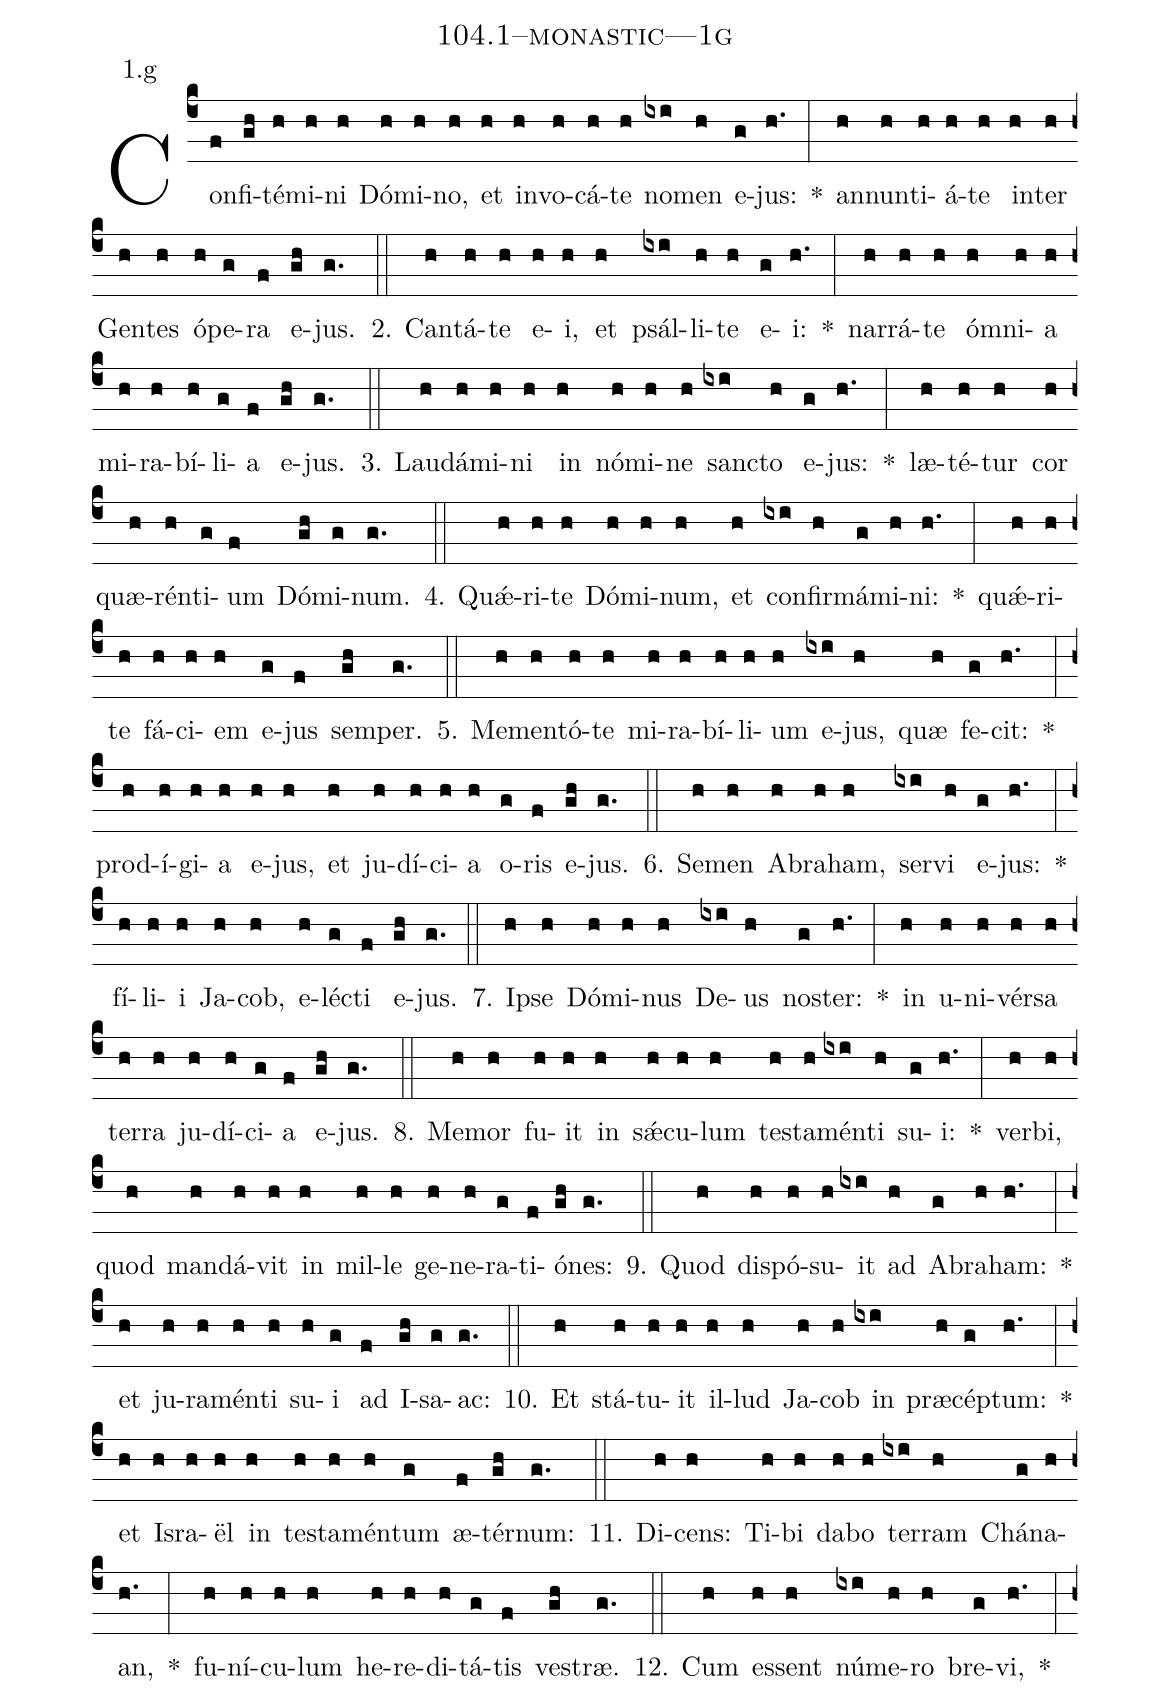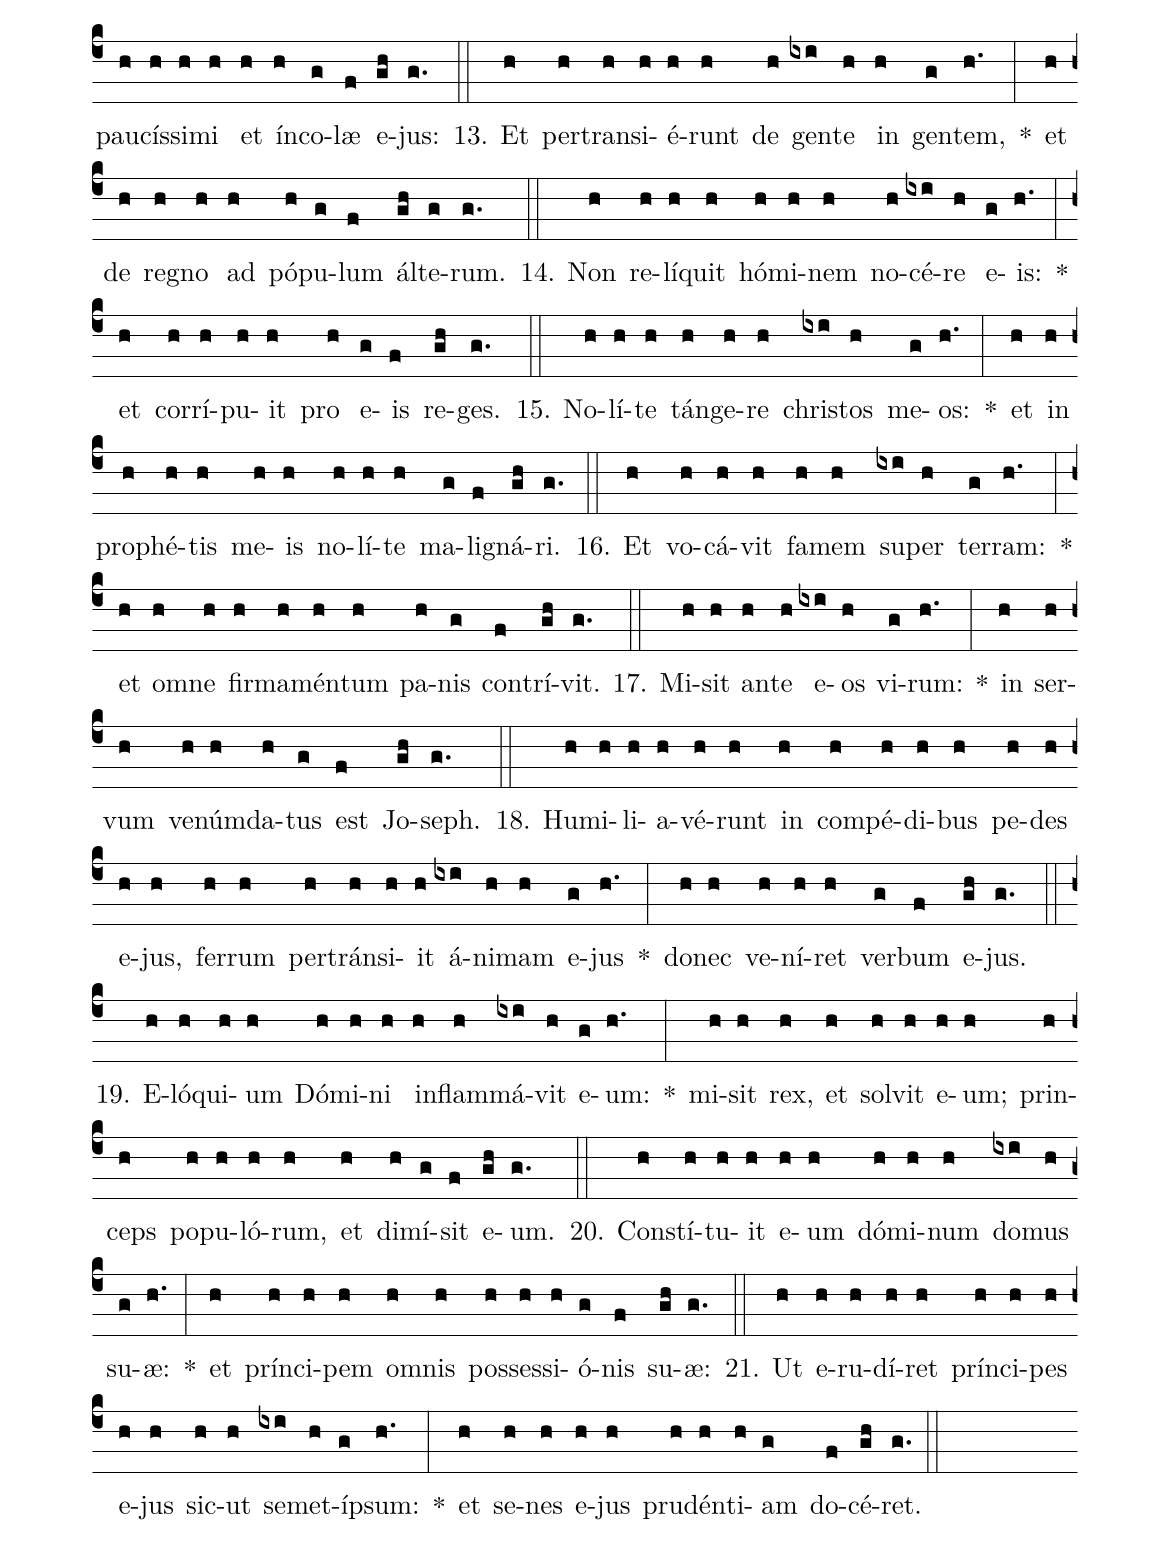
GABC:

name: 104.1--monastic---1g;
annotation: 1.g;
%%
(c4)Con(f)fi(gh)té(h)mi(h)ni(h) Dó(h)mi(h)no,(h) et(h) in(h)vo(h)cá(h)te(h) no(ixi)men(h) e(g)jus:(h.) *(:) an(h)nun(h)ti(h)á(h)te(h) in(h)ter(h) Gen(h)tes(h) ó(h)pe(g)ra(f) e(gh)jus.(g.) (::)
2. Can(h)tá(h)te(h) e(h)i,(h) et(h) psál(ixi)li(h)te(h) e(g)i:(h.) *(:) nar(h)rá(h)te(h) óm(h)ni(h)a(h) mi(h)ra(h)bí(h)li(g)a(f) e(gh)jus.(g.) (::)
3. Lau(h)dá(h)mi(h)ni(h) in(h) nó(h)mi(h)ne(h) sanc(ixi)to(h) e(g)jus:(h.) *(:) læ(h)té(h)tur(h) cor(h) quæ(h)rén(h)ti(g)um(f) Dó(gh)mi(g)num.(g.) (::)
4. Quǽ(h)ri(h)te(h) Dó(h)mi(h)num,(h) et(h) con(ixi)fir(h)má(g)mi(h)ni:(h.) *(:) quǽ(h)ri(h)te(h) fá(h)ci(h)em(h) e(g)jus(f) sem(gh)per.(g.) (::)
5. Me(h)men(h)tó(h)te(h) mi(h)ra(h)bí(h)li(h)um(h) e(ixi)jus,(h) quæ(h) fe(g)cit:(h.) *(:) prod(h)í(h)gi(h)a(h) e(h)jus,(h) et(h) ju(h)dí(h)ci(h)a(h) o(g)ris(f) e(gh)jus.(g.) (::)
6. Se(h)men(h) A(h)bra(h)ham,(h) ser(ixi)vi(h) e(g)jus:(h.) *(:) fí(h)li(h)i(h) Ja(h)cob,(h) e(h)léc(g)ti(f) e(gh)jus.(g.) (::)
7. Ip(h)se(h) Dó(h)mi(h)nus(h) De(ixi)us(h) nos(g)ter:(h.) *(:) in(h) u(h)ni(h)vér(h)sa(h) ter(h)ra(h) ju(h)dí(h)ci(g)a(f) e(gh)jus.(g.) (::)
8. Me(h)mor(h) fu(h)it(h) in(h) sǽ(h)cu(h)lum(h) tes(h)ta(h)mén(ixi)ti(h) su(g)i:(h.) *(:) ver(h)bi,(h) quod(h) man(h)dá(h)vit(h) in(h) mil(h)le(h) ge(h)ne(h)ra(g)ti(f)ó(gh)nes:(g.) (::)
9. Quod(h) dis(h)pó(h)su(h)it(ixi) ad(h) A(g)bra(h)ham:(h.) *(:) et(h) ju(h)ra(h)mén(h)ti(h) su(h)i(g) ad(f) I(gh)sa(g)ac:(g.) (::)
10. Et(h) stá(h)tu(h)it(h) il(h)lud(h) Ja(h)cob(h) in(ixi) præ(h)cép(g)tum:(h.) *(:) et(h) Is(h)ra(h)ël(h) in(h) tes(h)ta(h)mén(h)tum(g) æ(f)tér(gh)num:(g.) (::)
11. Di(h)cens:(h) Ti(h)bi(h) da(h)bo(h) ter(ixi)ram(h) Chá(g)na(h)an,(h.) *(:) fu(h)ní(h)cu(h)lum(h) he(h)re(h)di(h)tá(g)tis(f) ves(gh)træ.(g.) (::)
12. Cum(h) es(h)sent(h) nú(ixi)me(h)ro(h) bre(g)vi,(h.) *(:) pau(h)cís(h)si(h)mi(h) et(h) ín(h)co(g)læ(f) e(gh)jus:(g.) (::)
13. Et(h) per(h)trans(h)i(h)é(h)runt(h) de(h) gen(ixi)te(h) in(h) gen(g)tem,(h.) *(:) et(h) de(h) re(h)gno(h) ad(h) pó(h)pu(g)lum(f) ál(gh)te(g)rum.(g.) (::)
14. Non(h) re(h)lí(h)quit(h) hó(h)mi(h)nem(h) no(h)cé(ixi)re(h) e(g)is:(h.) *(:) et(h) cor(h)rí(h)pu(h)it(h) pro(h) e(g)is(f) re(gh)ges.(g.) (::)
15. No(h)lí(h)te(h) tán(h)ge(h)re(h) chris(ixi)tos(h) me(g)os:(h.) *(:) et(h) in(h) pro(h)phé(h)tis(h) me(h)is(h) no(h)lí(h)te(h) ma(g)li(f)gná(gh)ri.(g.) (::)
16. Et(h) vo(h)cá(h)vit(h) fa(h)mem(h) su(ixi)per(h) ter(g)ram:(h.) *(:) et(h) om(h)ne(h) fir(h)ma(h)mén(h)tum(h) pa(h)nis(g) con(f)trí(gh)vit.(g.) (::)
17. Mi(h)sit(h) an(h)te(h) e(ixi)os(h) vi(g)rum:(h.) *(:) in(h) ser(h)vum(h) ve(h)núm(h)da(h)tus(g) est(f) Jo(gh)seph.(g.) (::)
18. Hu(h)mi(h)li(h)a(h)vé(h)runt(h) in(h) com(h)pé(h)di(h)bus(h) pe(h)des(h) e(h)jus,(h) fer(h)rum(h) per(h)tráns(h)i(h)it(h) á(ixi)ni(h)mam(h) e(g)jus(h.) *(:) do(h)nec(h) ve(h)ní(h)ret(h) ver(g)bum(f) e(gh)jus.(g.) (::)
19. E(h)ló(h)qui(h)um(h) Dó(h)mi(h)ni(h) in(h)flam(h)má(ixi)vit(h) e(g)um:(h.) *(:) mi(h)sit(h) rex,(h) et(h) sol(h)vit(h) e(h)um;(h) prin(h)ceps(h) po(h)pu(h)ló(h)rum,(h) et(h) di(h)mí(g)sit(f) e(gh)um.(g.) (::)
20. Con(h)stí(h)tu(h)it(h) e(h)um(h) dó(h)mi(h)num(h) do(ixi)mus(h) su(g)æ:(h.) *(:) et(h) prín(h)ci(h)pem(h) om(h)nis(h) pos(h)ses(h)si(h)ó(g)nis(f) su(gh)æ:(g.) (::)
21. Ut(h) e(h)ru(h)dí(h)ret(h) prín(h)ci(h)pes(h) e(h)jus(h) sic(h)ut(h) se(ixi)met(h)íp(g)sum:(h.) *(:) et(h) se(h)nes(h) e(h)jus(h) pru(h)dén(h)ti(h)am(g) do(f)cé(gh)ret.(g.) (::)
